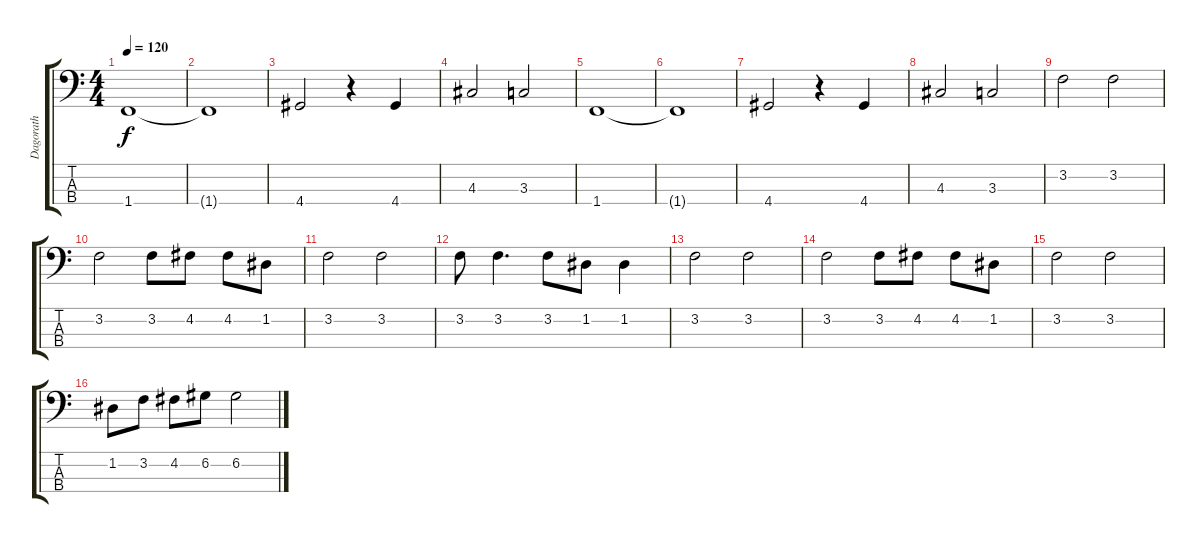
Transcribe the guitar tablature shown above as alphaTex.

\track ("Dagorath" "Dagorath") {instrument electricbassfinger}
\staff {score tabs}
\tuning (G2 D2 A1 E1) {hide}
\ts (4 4)
\tempo 120
\clef f4
\ks c
1.4.1{dy f} |
1.4{t}.1 |
4.4.2 r.4 4.4.4 |
4.3.2 3.3.2 |
1.4.1 |
1.4{t}.1 |
4.4.2 r.4 4.4.4 |
4.3.2 3.3.2 |
3.2.2 3.2.2 |
3.2.2 3.2.8 4.2.8 4.2.8 1.2.8 |
3.2.2 3.2.2 |
3.2.8 3.2.4{d} 3.2.8 1.2.8 1.2.4 |
3.2.2 3.2.2 |
3.2.2 3.2.8 4.2.8 4.2.8 1.2.8 |
3.2.2 3.2.2 |
1.2.8 3.2.8 4.2.8 6.2.8 6.2.2
